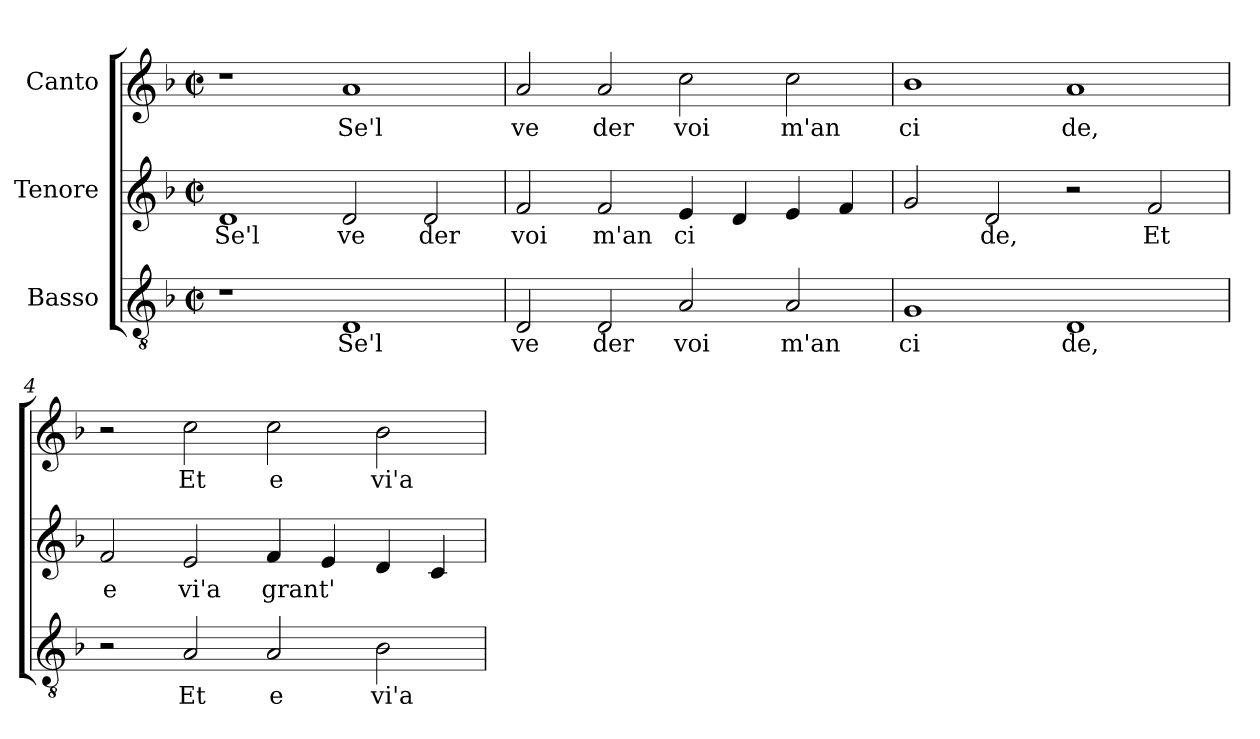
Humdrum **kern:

**kern	**text	**kern	**text	**kern	**text
*part3	*part3	*part2	*part2	*part1	*part1
*staff3	*staff3	*staff2	*staff2	*staff1	*staff1
*I"Basso	*	*I"Tenore	*	*I"Canto	*
!!LO:PB:g=z
*stria5	*	*stria5	*	*stria5	*
*clefGv2	*	*clefG2	*	*clefG2	*
*k[b-]	*	*k[b-]	*	*k[b-]	*
*F:	*	*F:	*	*F:	*
*M2/2	*	*M2/2	*	*M2/2	*
*met(c|)	*	*met(c|)	*	*met(c|)	*
=1	=1	=1	=1	=1	=1
!	!	!	!LO:LY:b:cj	!	!
1r	.	1d	Se'l	1r	.
!	!LO:LY:b:cj	!	!LO:LY:b:cj	!	!LO:LY:b:cj
1D	Se'l	2d/	ve	1a	Se'l
!	!	!	!LO:LY:b:cj	!	!
.	.	2d/	der	.	.
=2	=2	=2	=2	=2	=2
!	!LO:LY:b:cj	!	!LO:LY:b:cj	!	!LO:LY:b:cj
2D/	ve	2f/	voi	2a/	ve
!	!LO:LY:b:cj	!	!LO:LY:b:cj	!	!LO:LY:b:cj
2D/	der	2f/	m'an	2a/	der
!	!LO:LY:b:cj	!	!LO:LY:b:cj	!	!LO:LY:b:cj
2A/	voi	4e/	ci	2cc\	voi
!	!	!	!LO:LY:b:cj	!	!
.	.	4d/	.	.	.
!	!LO:LY:b:cj	!	!LO:LY:b:cj	!	!LO:LY:b:cj
2A/	m'an	4e/	.	2cc\	m'an
!	!	!	!LO:LY:b:cj	!	!
.	.	4f/	.	.	.
=3	=3	=3	=3	=3	=3
!	!LO:LY:b:cj	!	!LO:LY:b:cj	!	!LO:LY:b:cj
1G	ci	2g/	.	1b-	ci
!	!	!	!LO:LY:b:cj	!	!
.	.	2d/	de,	.	.
!	!LO:LY:b:cj	!	!	!	!LO:LY:b:cj
1D	de,	2r	.	1a	de,
!	!	!	!LO:LY:b:cj	!	!
.	.	2f/	Et	.	.
=4	=4	=4	=4	=4	=4
!	!	!	!LO:LY:b:cj	!	!
2r	.	2f/	e	2r	.
!	!LO:LY:b:cj	!	!LO:LY:b:cj	!	!LO:LY:b:cj
2A/	Et	2e/	vi'a	2cc\	Et
!	!LO:LY:b:cj	!	!LO:LY:b:cj	!	!LO:LY:b:cj
2A/	e	4f/	grant'	2cc\	e
!	!	!	!LO:LY:b:cj	!	!
.	.	4e/	.	.	.
!	!LO:LY:b:cj	!	!LO:LY:b:cj	!	!LO:LY:b:cj
2B-\	vi'a	4d/	.	2b-\	vi'a
!	!	!	!LO:LY:b:cj	!	!
.	.	4c/	.	.	.
=	=	=	=	=	=
*-	*-	*-	*-	*-	*-
